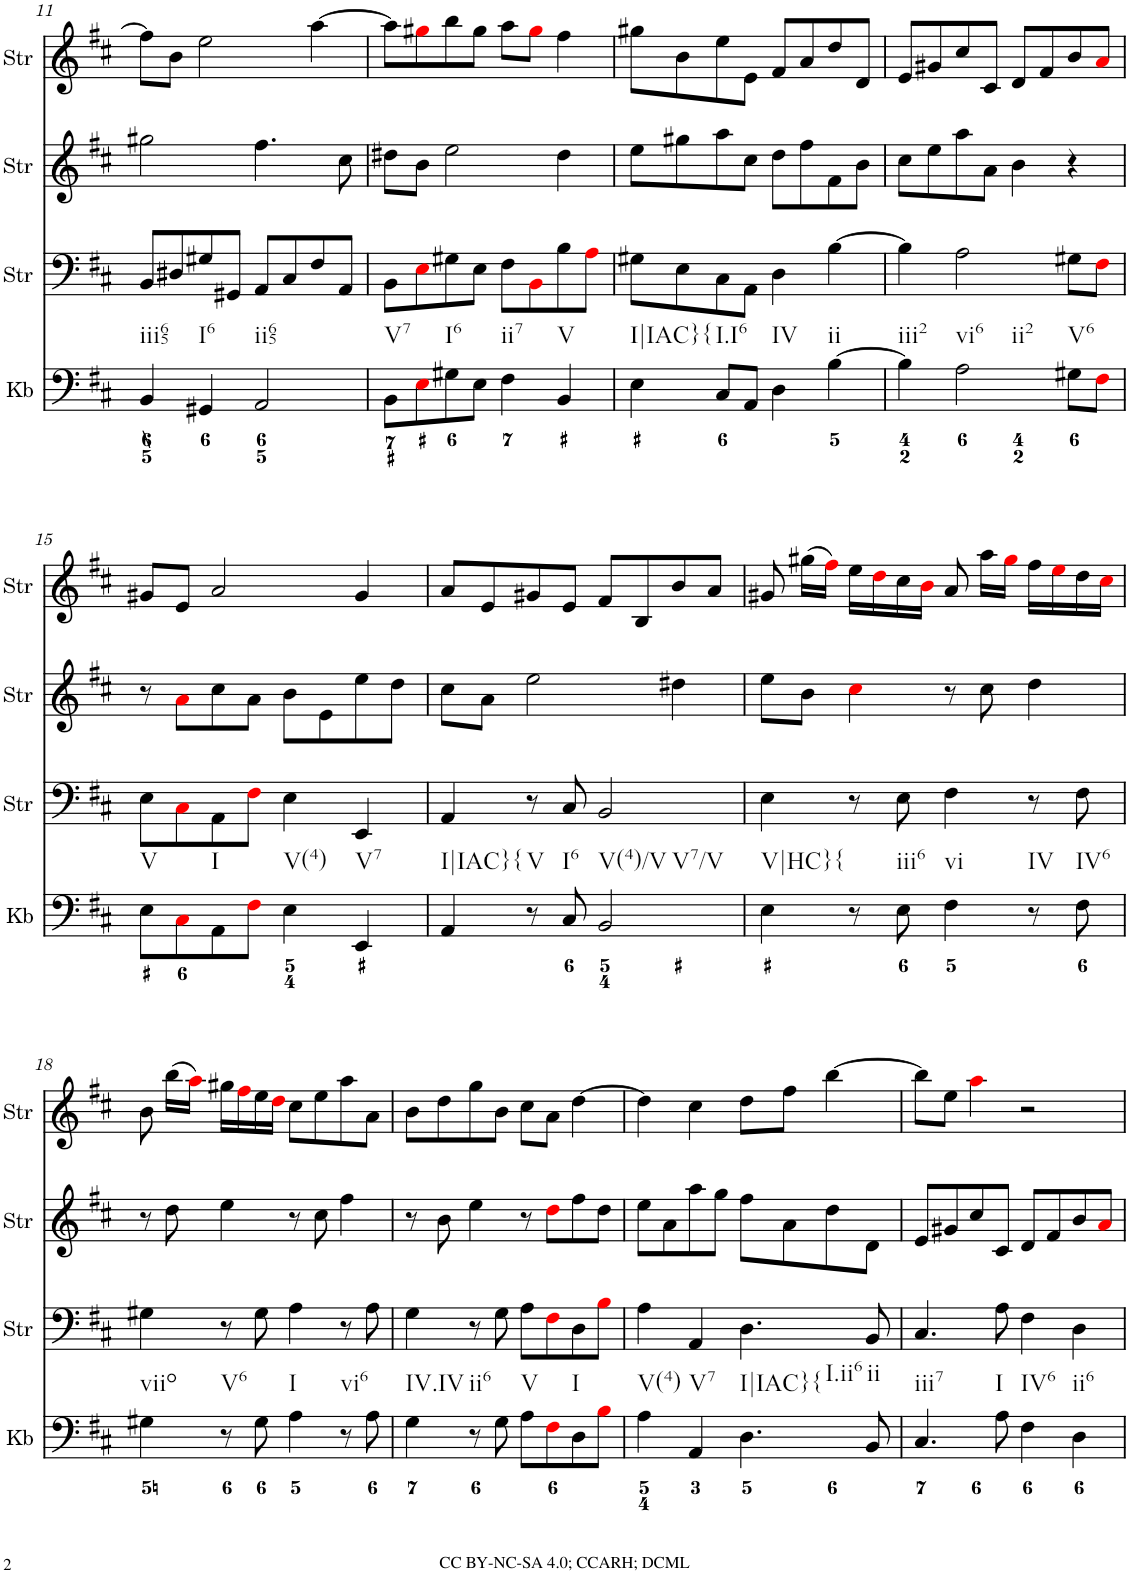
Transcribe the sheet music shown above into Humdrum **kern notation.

**kern	**kern	**kern	**kern
*part4	*part3	*part2	*part1
*staff4	*staff3	*staff2	*staff1
*I"Keyboard	*I"StringInstrument	*I"StringInstrument	*I"StringInstrument
*I'Kb	*I'Str	*I'Str	*I'Str
!!LO:PB:g=z
*clefF4	*clefF4	*clefG2	*clefG2
*k[f#c#]	*k[f#c#]	*k[f#c#]	*k[f#c#]
*M4/4	*M4/4	*M4/4	*M4/4
=11	=11	=11	=11
!LO:TX:b:t=iii65	!	!	!
4BB/	8BB/L	2gg#X\	8ff#\L]
.	8D#X/	.	8b\J
!LO:TX:b:t=I6	!	!	!
4GG#X/	8G#X/	.	2ee\
.	8GG#X/J	.	.
!LO:TX:b:t=ii65	!	!	!
2AA/	8AA/L	4.ff#\	.
.	8C#/	.	.
.	8F#/	.	[4aa\
.	8AA/J	8cc#\	.
=12	=12	=12	=12
!LO:TX:b:t=V7	!	!	!
8BB\L	8BB\L	8dd#X\L	8aa\L]
8Ei\	8Ei\	8b\J	8gg#Xi\
!LO:TX:b:t=I6	!	!	!
8G#X\	8G#X\	2ee\	8bb\
8E\J	8E\J	.	8gg#\J
!LO:TX:b:t=ii7	!	!	!
4F#\	8F#\L	.	8aa\L
.	8BBi\	.	8gg#i\J
!LO:TX:b:t=V	!	!	!
4BB/	8B\	4dd#\	4ff#\
.	8Ai\J	.	.
=13	=13	=13	=13
!LO:TX:b:t=I|IAC}{	!	!	!
4E\	8G#X\L	8ee\L	8gg#X\L
.	8E\	8gg#X\	8b\
!LO:TX:b:t=I.I6	!	!	!
8C#/L	8C#\	8aa\	8ee\
8AA/J	8AA\J	8cc#\J	8e\J
!LO:TX:b:t=IV	!	!	!
4D\	4D\	8dd\L	8f#/L
.	.	8ff#\	8a/
!LO:TX:b:t=ii	!	!	!
[4B\	[4B\	8f#\	8dd/
.	.	8b\J	8d/J
=14	=14	=14	=14
!LO:TX:b:t=iii2	!	!	!
4B\]	4B\]	8cc#\L	8e/L
.	.	8ee\	8g#X/
!LO:TX:b:t=vi6	!	!	!
!LO:TX:b:t=ii2	!	!	!
2A\	2A\	8aa\	8cc#/
.	.	8a\J	8c#/J
.	.	4b\	8d/L
.	.	.	8f#/
!LO:TX:b:t=V6	!	!	!
8G#X\L	8G#X\L	4r	8b/
8F#i\J	8F#i\J	.	8ai/J
!!LO:LB:g=z
=15	=15	=15	=15
!LO:TX:b:t=V	!	!	!
8E\L	8E\L	8r	8g#X/L
8C#i\	8C#i\	8ai\L	8e/J
!LO:TX:b:t=I	!	!	!
8AA\	8AA\	8cc#\	2a/
8F#i\J	8F#i\J	8a\J	.
!LO:TX:b:t=V(4)	!	!	!
4E\	4E\	8b\L	.
.	.	8e\	.
!LO:TX:b:t=V7	!	!	!
4EE/	4EE/	8ee\	4g#/
.	.	8dd\J	.
=16	=16	=16	=16
!LO:TX:b:t=I|IAC}{	!	!	!
4AA/	4AA/	8cc#\L	8a/L
.	.	8a\J	8e/
!LO:TX:b:t=V	!	!	!
8r	8r	2ee\	8g#X/
!LO:TX:b:t=I6	!	!	!
8C#/	8C#/	.	8e/J
!LO:TX:b:t=V(4)/V	!	!	!
!LO:TX:b:t=V7/V	!	!	!
2BB/	2BB/	.	8f#/L
.	.	.	8B/
.	.	4dd#X\	8b/
.	.	.	8a/J
=17	=17	=17	=17
!LO:TX:b:t=V|HC}{	!	!	!
4E\	4E\	8ee\L	8g#X/
.	.	8b\J	(16gg#X\LL
.	.	.	16ff#i\JJ)
8r	8r	4cc#i\	16ee\LL
.	.	.	16ddi\
!LO:TX:b:t=iii6	!	!	!
8E\	8E\	.	16cc#\
.	.	.	16bi\JJ
!LO:TX:b:t=vi	!	!	!
4F#\	4F#\	8r	8a/
.	.	8cc#\	16aa\LL
.	.	.	16gg#i\JJ
!LO:TX:b:t=IV	!	!	!
8r	8r	4dd\	16ff#\LL
.	.	.	16eei\
!LO:TX:b:t=IV6	!	!	!
8F#\	8F#\	.	16dd\
.	.	.	16cc#i\JJ
!!LO:LB:g=z
=18	=18	=18	=18
!LO:TX:b:t=viio	!	!	!
4G#X\	4G#X\	8r	8b\
.	.	8dd\	(16bb\LL
.	.	.	16aai\JJ)
!LO:TX:b:t=V6	!	!	!
8r	8r	4ee\	16gg#X\LL
.	.	.	16ff#i\
8G#\	8G#\	.	16ee\
.	.	.	16ddi\JJ
!LO:TX:b:t=I	!	!	!
4A\	4A\	8r	8cc#\L
.	.	8cc#\	8ee\
!LO:TX:b:t=vi6	!	!	!
8r	8r	4ff#\	8aa\
8A\	8A\	.	8a\J
=19	=19	=19	=19
!LO:TX:b:t=IV.IV	!	!	!
4G\	4G\	8r	8b\L
.	.	8b\	8dd\
!LO:TX:b:t=ii6	!	!	!
8r	8r	4ee\	8gg\
8G\	8G\	.	8b\J
!LO:TX:b:t=V	!	!	!
8A\L	8A\L	8r	8cc#\L
8F#i\	8F#i\	8ddi\L	8a\J
!LO:TX:b:t=I	!	!	!
8D\	8D\	8ff#\	[4dd\
8Bi\J	8Bi\J	8dd\J	.
=20	=20	=20	=20
!LO:TX:b:t=V(4)	!	!	!
4A\	4A\	8ee\L	4dd\]
.	.	8a\	.
!LO:TX:b:t=V7	!	!	!
4AA/	4AA/	8aa\	4cc#\
.	.	8gg\J	.
!LO:TX:b:t=I|IAC}{	!	!	!
!LO:TX:b:t=I.ii6	!	!	!
4.D\	4.D\	8ff#\L	8dd\L
.	.	8a\	8ff#\J
.	.	8dd\	[4bb\
!LO:TX:b:t=ii	!	!	!
8BB/	8BB/	8d\J	.
=21	=21	=21	=21
!LO:TX:b:t=iii7	!	!	!
4.C#/	4.C#/	8e/L	8bb\L]
.	.	8g#X/	8ee\J
.	.	8cc#/	4aai\
!LO:TX:b:t=I	!	!	!
8A\	8A\	8c#/J	.
!LO:TX:b:t=IV6	!	!	!
4F#\	4F#\	8d/L	2r
.	.	8f#/	.
!LO:TX:b:t=ii6	!	!	!
4D\	4D\	8b/	.
.	.	8ai/J	.
=	=	=	=
*-	*-	*-	*-
